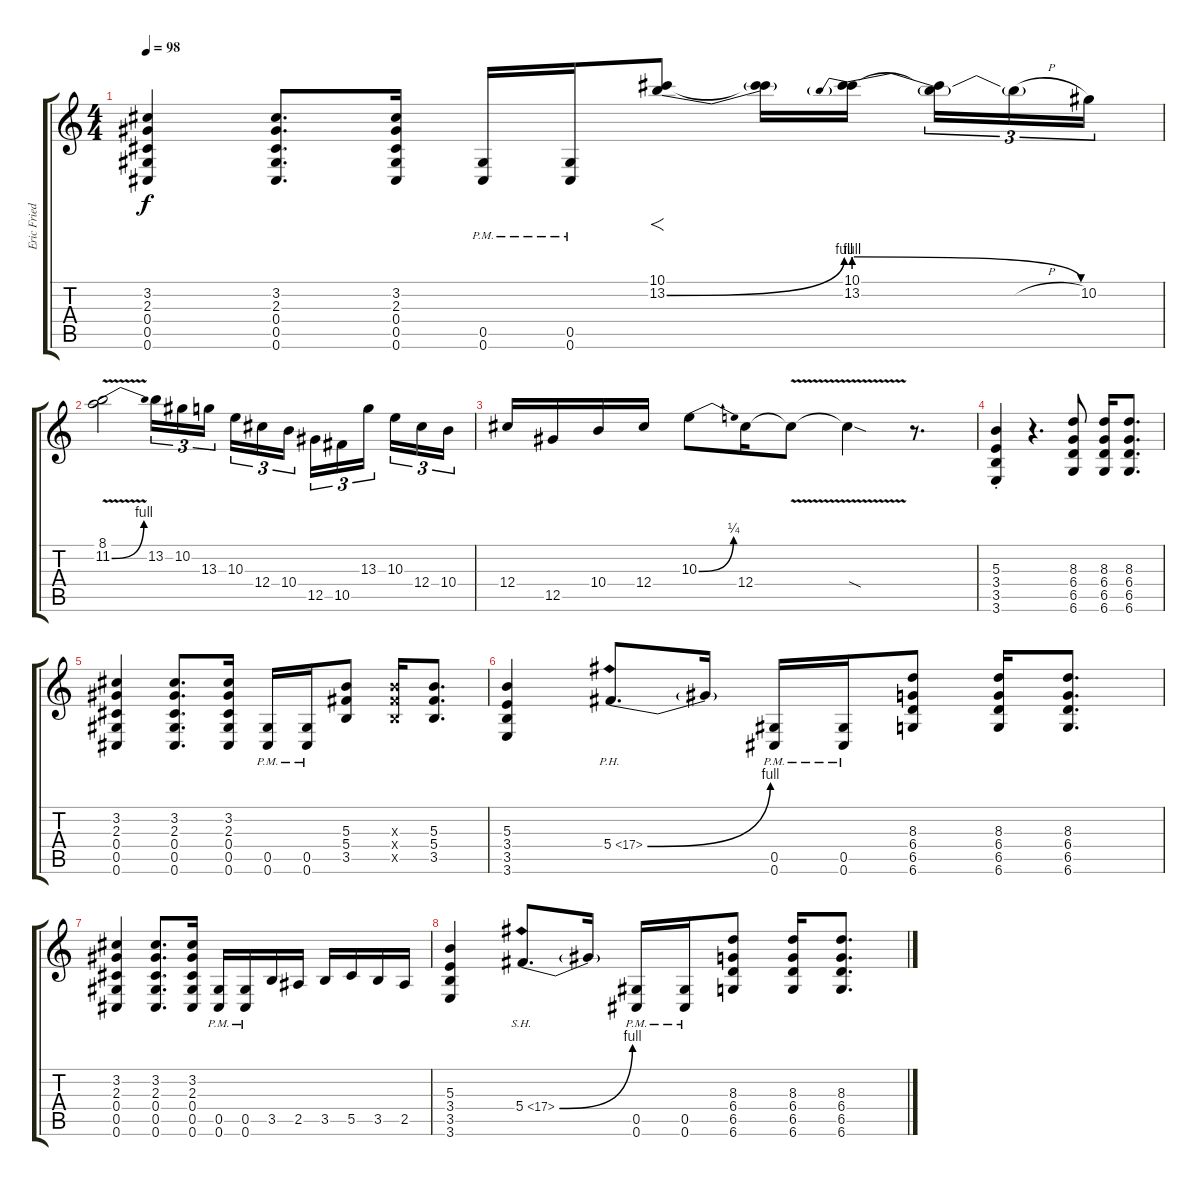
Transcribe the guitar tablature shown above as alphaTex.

\track ("Eric Friedman" "Eric Fried") {instrument distortionguitar}
\staff {score tabs}
\tuning (Eb4 Bb3 Gb3 Db3 Ab2 Db2) {hide}
\ts (4 4)
\tempo 98
\clef g2
\ks c
(3.2 2.3 0.4 0.5 0.6).4{dy f} (3.2 2.3 0.4 0.5 0.6).8{d} (3.2 2.3 0.4 0.5 0.6).16 (0.5{pm} 0.6{pm}).16 (0.5{pm} 0.6{pm}).16 (10.1 13.2{be (bend 0 0 60 4)}).8{f} (10.1{t} 13.2{t}).16 (10.1 13.2{be (prebendrelease 0 4 60 0)}).16{beam splitsecondary} (10.1{t} 13.2{t}).16{tu (3 2)} 13.2{h t}.16{tu (3 2)} 10.2.16{tu (3 2)} |
(8.1 11.2{be (bend 0 0 60 4) v}).2 13.2.16{tu (3 2)} 10.2.16{tu (3 2)} 13.3.16{tu (3 2) beam splitsecondary} 10.3.16{tu (3 2)} 12.4.16{tu (3 2)} 10.4.16{tu (3 2)} 12.5.16{tu (3 2)} 10.5.16{tu (3 2)} 13.3.16{tu (3 2) beam splitsecondary} 10.3.16{tu (3 2)} 12.4.16{tu (3 2)} 10.4.16{tu (3 2)} |
12.4.16 12.5.16 10.4.16 12.4.16 10.3{be (bend 0 0 60 1)}.8 12.4.16 12.4{v t}.8 12.4{sod t}.4 r.8{d} |
(5.3{st} 3.4{st} 3.5{st} 3.6{st}).4 r.4{d} (8.3 6.4 6.5 6.6).8 (8.3 6.4 6.5 6.6).16 (8.3 6.4 6.5 6.6).8{d} |
(3.2 2.3 0.4 0.5 0.6).4 (3.2 2.3 0.4 0.5 0.6).8{d} (3.2 2.3 0.4 0.5 0.6).16 (0.5{pm} 0.6{pm}).16 (0.5{pm} 0.6{pm}).16 (5.3 5.4 3.5).8 (5.3{x} 5.4{x} 3.5{x}).16 (5.3 5.4 3.5).8{d} |
(5.3 3.4 3.5 3.6).4 5.4{be (bend 0 0 60 4) ph 12}.8{d} 5.4{t}.16 (0.5{pm} 0.6{pm}).16 (0.5{pm} 0.6{pm}).16 (8.3 6.4 6.5 6.6).8 (8.3 6.4 6.5 6.6).16 (8.3 6.4 6.5 6.6).8{d} |
(3.2 2.3 0.4 0.5 0.6).4 (3.2 2.3 0.4 0.5 0.6).8{d} (3.2 2.3 0.4 0.5 0.6).16 (0.5{pm} 0.6{pm}).16 (0.5{pm} 0.6{pm}).16 3.5.16 2.5.16 3.5.16 5.5.16 3.5.16 2.5.16 |
(5.3 3.4 3.5 3.6).4 5.4{be (bend 0 0 60 4) sh 12}.8{d} 5.4{t}.16 (0.5{pm} 0.6{pm}).16 (0.5{pm} 0.6{pm}).16 (8.3 6.4 6.5 6.6).8 (8.3 6.4 6.5 6.6).16 (8.3 6.4 6.5 6.6).8{d}
